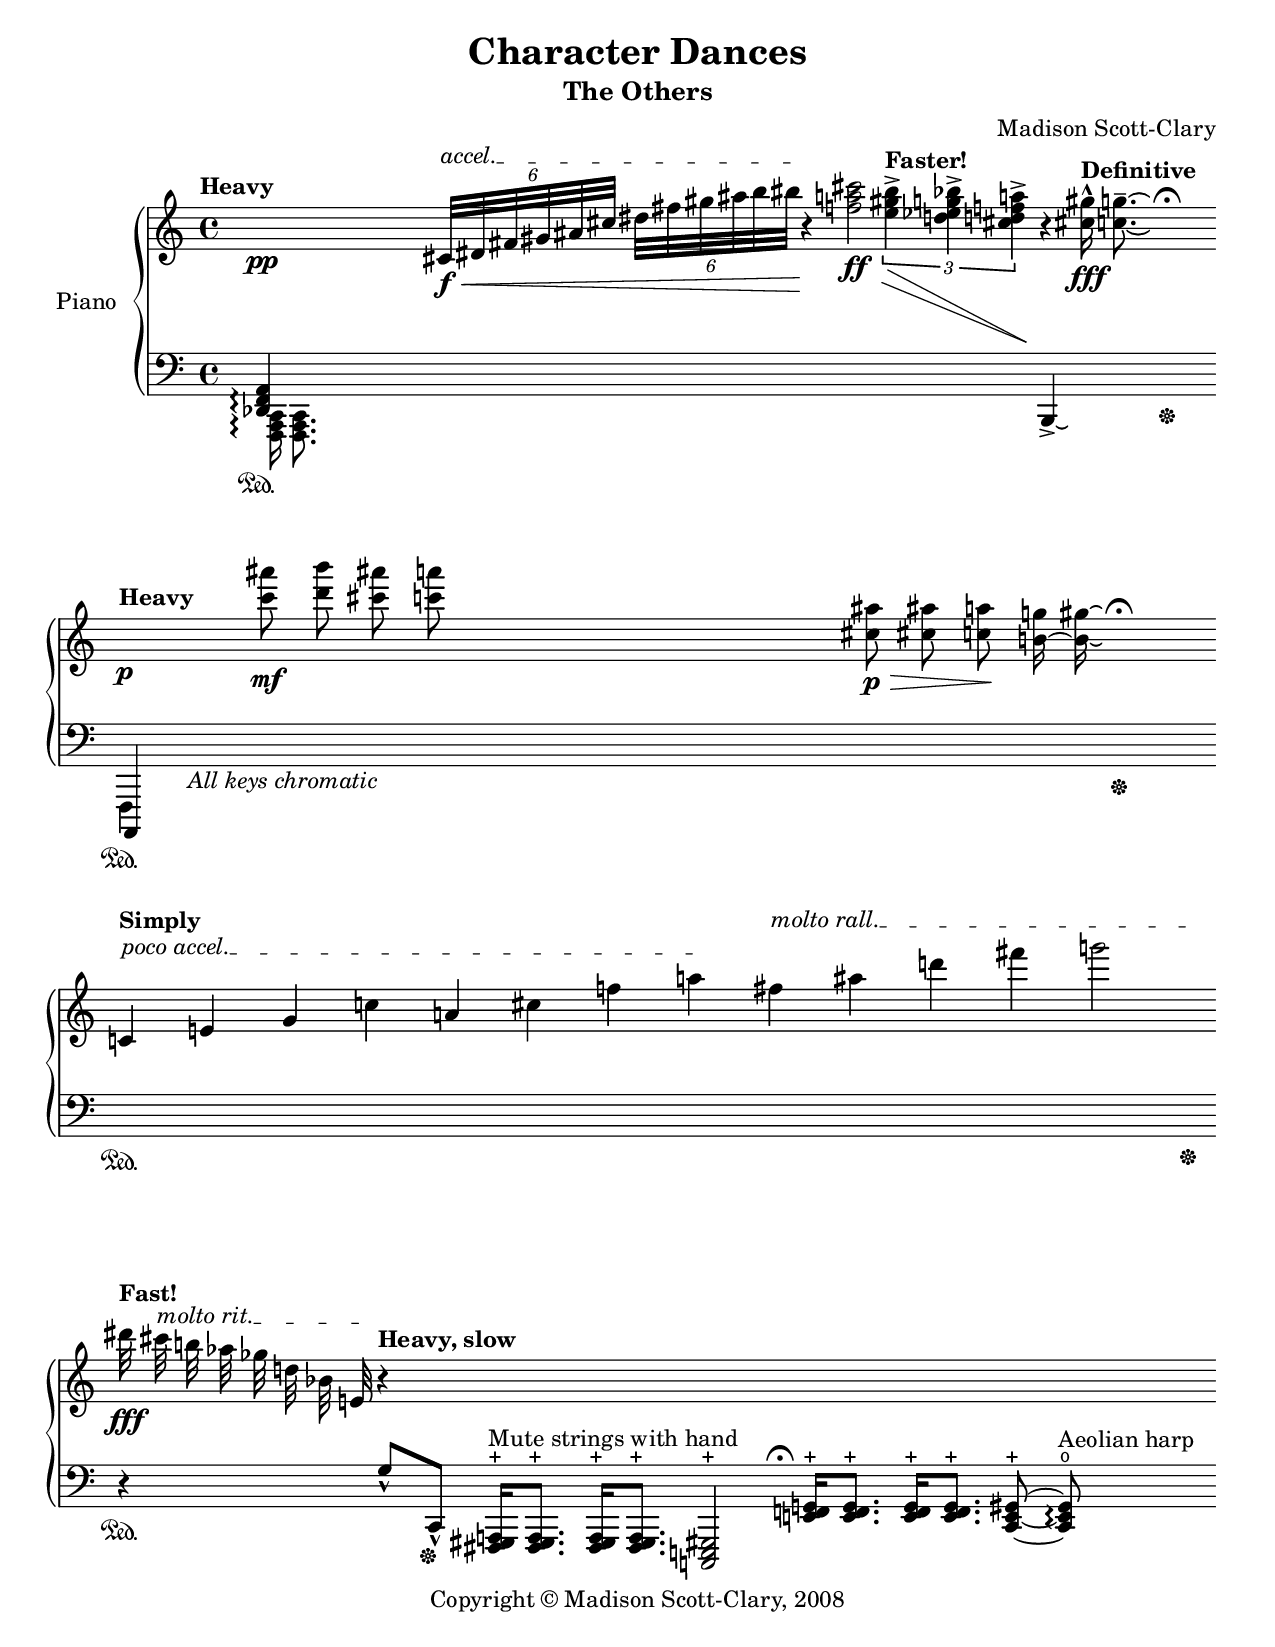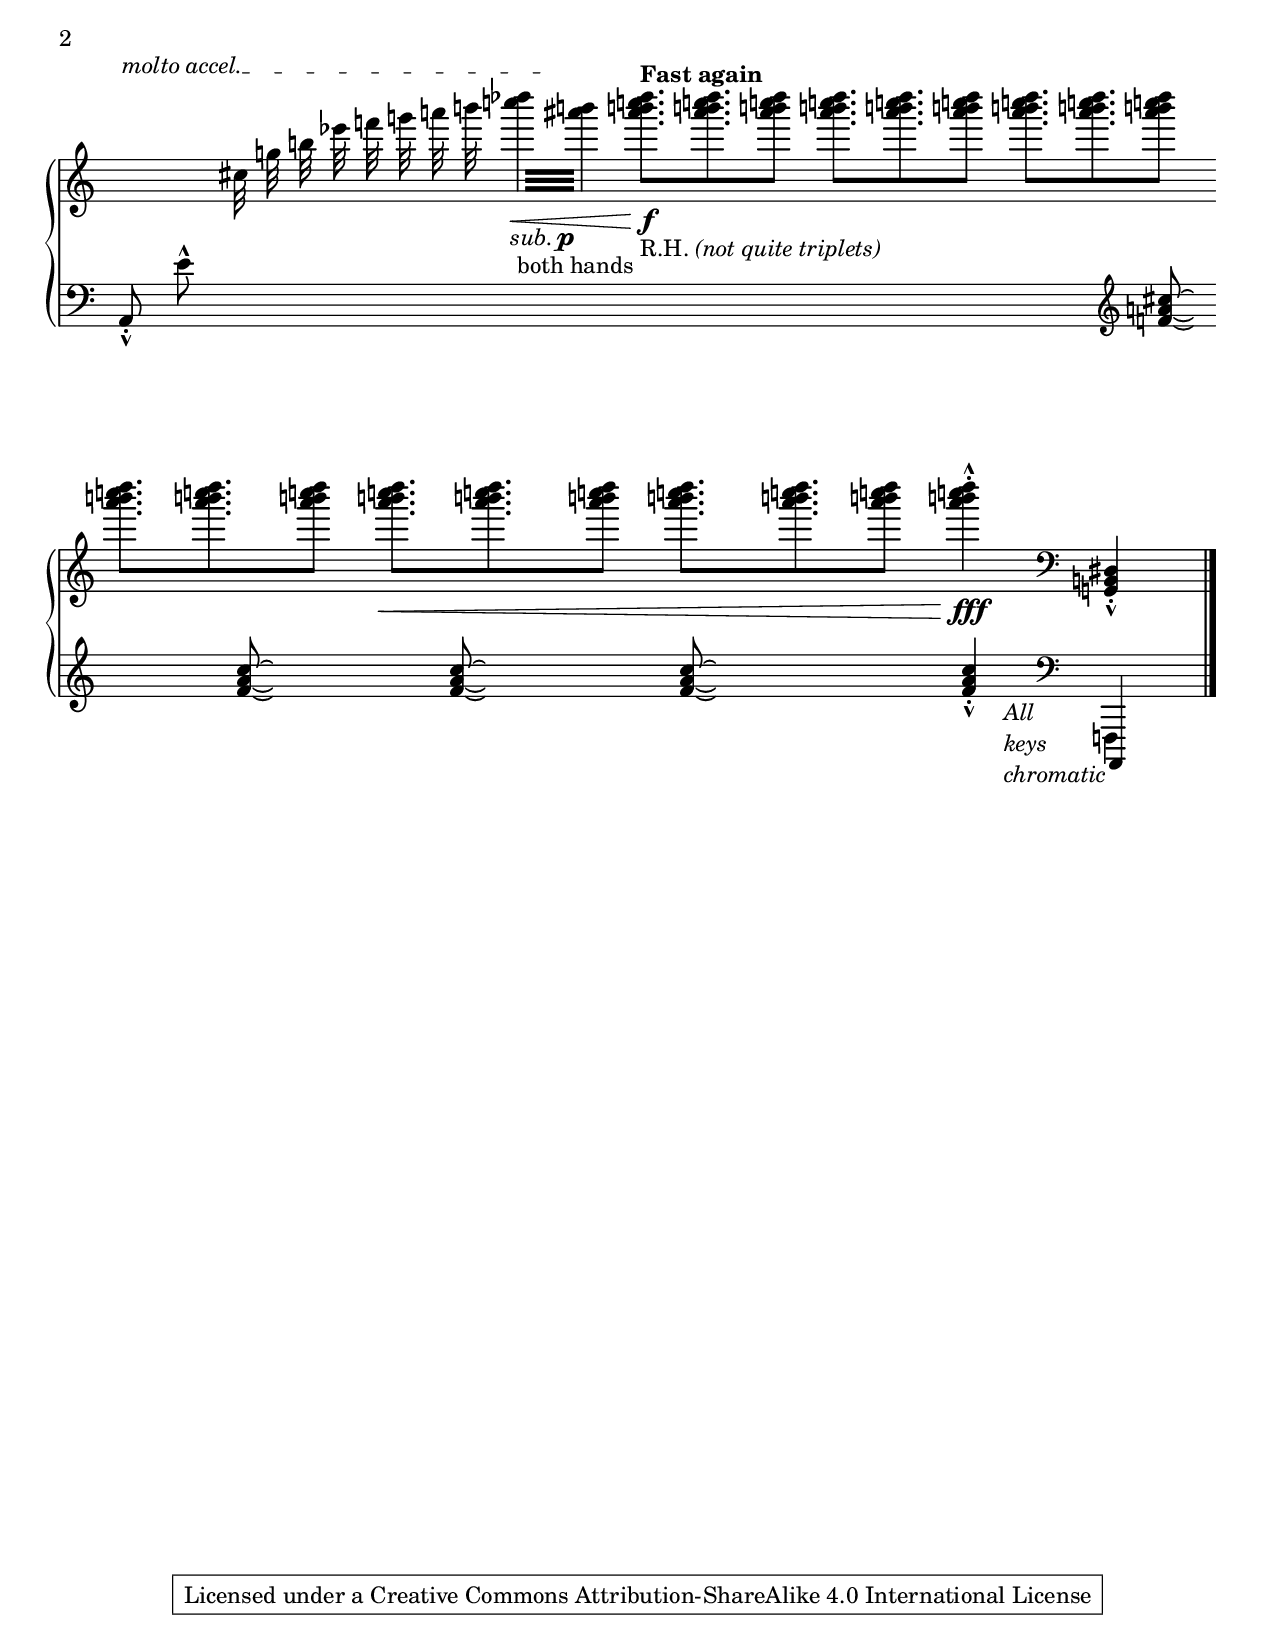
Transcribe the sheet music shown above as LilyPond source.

\version "2.18.2"

\header {
  title = "Character Dances"
  subtitle = "The Others"
  composer = "Madison Scott-Clary"
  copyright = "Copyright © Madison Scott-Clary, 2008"
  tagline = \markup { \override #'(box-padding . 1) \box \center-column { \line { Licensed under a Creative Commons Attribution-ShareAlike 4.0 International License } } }
}

\paper {
  #(set-paper-size "letter")
}

\version "2.18.2"

right = \relative c' {
  \key c \major
  \time 4/4
  \tempo "Heavy"
  % Music follows here.
  \set Timing.defaultBarType = ""
  \cadenzaOn
  \override TextSpanner.bound-details.left.text = "accel."
  s1\pp \tuplet 6/4 {cis32[\f\<\startTextSpan dis fis gis ais cis]} \tuplet 6/4 {dis[ fis gis ais b bis\!]\stopTextSpan} r4 <f! a! cis!>2\ff \tempo "Faster!" \override Hairpin.rotation = #'(-25 -1 0) \tuplet 3/2 {<e gis! bis>4->\> <d! ees g! bes>-> <cis! d! f! a!>->} r4\! \revert Hairpin.rotation \tempo "Definitive" <cis! gis'>16-^~\fff <c g'>8.--\laissezVibrer s1\fermata \bar ""

  \tempo "Heavy"
  s1\p <cis' ais'>8\noBeam\mf <d b'>\noBeam <cis! ais'!>\noBeam <c! a'!>\noBeam s1 <cis, ais'>8\noBeam\p\> <cis! ais'!>\noBeam <c! a'!>\noBeam\! <b! g'!>16~ <b gis'>16\laissezVibrer s1\fermata \bar ""

  \tempo "Simply"
  \override TextSpanner.bound-details.left.text = "poco accel."
  c,!4\startTextSpan e! gis c! a! cis f! a!\stopTextSpan
  \override TextSpanner.bound-details.left.text = "molto rall."
  fis\startTextSpan ais d! fis! g!2 s4\stopTextSpan \bar ""

  \tempo "Fast!"
  \override TextSpanner.bound-details.left.text = "molto rit."
  dis32\fff cis\startTextSpan b! aes! ges! d! bes! e,!\stopTextSpan \tempo "Heavy, slow" r4 s2 s2 s4 s2. s4 \bar "" \pageBreak

  \override TextSpanner.bound-details.left.text = "molto accel."
  s4\startTextSpan cis'!32 g'! b! ees f! g! a! b! s32\stopTextSpan_\markup { \italic sub. \dynamic p }\< \repeat "tremolo" 4 {<c! des>32_\markup{both hands} <ais b!>32} \tempo "Fast again" <ais b! c! des>8.[\!\f_\markup{R.H. \italic{(not quite triplets)}} <ais b! c! des>8. <ais b! c! des>8] <ais b! c! des>8.[ <ais b! c! des>8. <ais b! c! des>8] <ais b! c! des>8.[ <ais b! c! des>8. <ais b! c! des>8] \bar ""

  <ais b! c! des>8.[ <ais b! c! des>8. <ais b! c! des>8] <ais b! c! des>8.[\< <ais b! c! des>8. <ais b! c! des>8] <ais b! c! des>8.[ <ais b! c! des>8. <ais b! c! des>8] <ais b! c! des>4-.-^\fff \clef bass <g,,,,! b! dis>-^-.
  \cadenzaOff
  \bar "|."
}

left = \relative c' {
  \key c \major
  \time 4/4
  \tempo "Heavy"
  % Music follows here.
  \set Timing.defaultBarType = ""
  \clef bass
  \cadenzaOn
  << { <des,, f a>4\arpeggio\sustainOn } \\ { <f, a c>16\arpeggio <f a c>8. } >> s2. s2 s2 s2 b4->\laissezVibrer s4 s1\sustainOff \bar ""
  << {a,4\sustainOn} \\ {f'4} >> s4_\markup{\italic{All keys chromatic}} s2 s2 s1 s2 s1\sustainOff \bar ""
  s1\sustainOn s1 s1 s2 s4\sustainOff \bar ""
  r4\sustainOn g''8-^[ c,,-^]\sustainOff <fis, gis a!>16-+[^\markup{Mute strings with hand} <fis gis a>8.-+] <fis gis a>16-+[ <fis gis a>8.-+] <c! e! gis!>2-+ s4\fermata <e'! f! g!>16-+[ <e f g>8.-+] <e f g>16-+[ <e f g>8.-+] <c e gis>8-+~\noBeam <c e gis>\arpeggio\noBeam\open^\markup{Aeolian harp} s4 \bar ""
  a'8-.-^ e''-^ s4 s4 s2 s2 s4. s32 \clef treble <f! a! cis!>8\laissezVibrer \bar""
  s4 <f a cis>8\laissezVibrer s4 <f a cis>8\laissezVibrer s4 <f a cis>8\laissezVibrer s4. <f a cis>4-.-^_\markup{\hspace #4 \italic{\column {All keys chromatic}}} \clef bass << {a,,,,4} \\ {f'4} >>
  \cadenzaOff
  \bar "|."
}

CDOthers = \new PianoStaff \with {
    instrumentName = "Piano"
  } <<
    \new Staff = "right" \with {
      midiInstrument = "acoustic grand"
    } \right
    \new Staff = "left" \with {
      midiInstrument = "acoustic grand"
    } { \clef bass \left }
  >>

\score {
  \CDOthers
  %\midi {}
}
